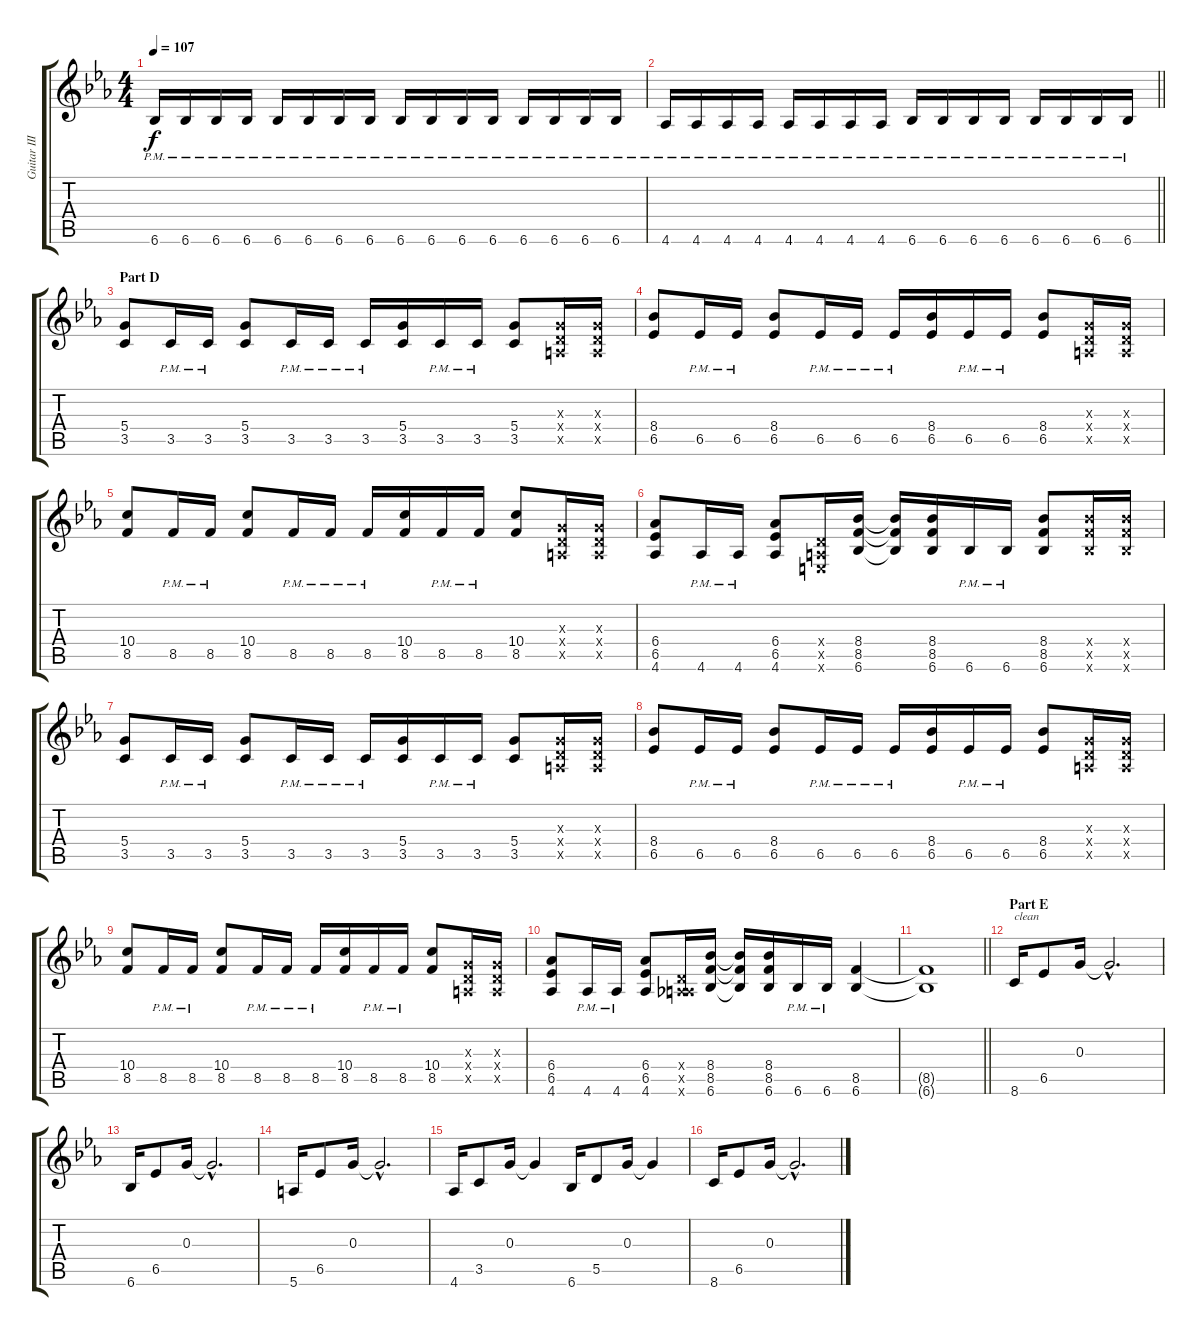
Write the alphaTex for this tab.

\track ("Guitar III (Kazuma)" "Guitar III") {instrument distortionguitar}
\staff {score tabs}
\tuning (E4 B3 G3 D3 A2 E2) {hide}
\ts (4 4)
\tempo 107
\clef g2
\ks eb
6.6{pm}.16{dy f} 6.6{pm}.16 6.6{pm}.16 6.6{pm}.16 6.6{pm}.16 6.6{pm}.16 6.6{pm}.16 6.6{pm}.16 6.6{pm}.16 6.6{pm}.16 6.6{pm}.16 6.6{pm}.16 6.6{pm}.16 6.6{pm}.16 6.6{pm}.16 6.6{pm}.16 |
\barLineRight lightlight
4.6{pm}.16 4.6{pm}.16 4.6{pm}.16 4.6{pm}.16 4.6{pm}.16 4.6{pm}.16 4.6{pm}.16 4.6{pm}.16 6.6{pm}.16 6.6{pm}.16 6.6{pm}.16 6.6{pm}.16 6.6{pm}.16 6.6{pm}.16 6.6{pm}.16 6.6{pm}.16 |
\section ("" "Part D")
(5.4 3.5).8 3.5{pm}.16 3.5{pm}.16 (5.4 3.5).8 3.5{pm}.16 3.5{pm}.16 3.5{pm}.16 (5.4 3.5).16 3.5{pm}.16 3.5{pm}.16 (5.4 3.5).8 (0.3{x} 0.4{x} 0.5{x}).16 (0.3{x} 0.4{x} 0.5{x}).16 |
(8.4 6.5).8 6.5{pm}.16 6.5{pm}.16 (8.4 6.5).8 6.5{pm}.16 6.5{pm}.16 6.5{pm}.16 (8.4 6.5).16 6.5{pm}.16 6.5{pm}.16 (8.4 6.5).8 (0.3{x} 0.4{x} 0.5{x}).16 (0.3{x} 0.4{x} 0.5{x}).16 |
(10.4 8.5).8 8.5{pm}.16 8.5{pm}.16 (10.4 8.5).8 8.5{pm}.16 8.5{pm}.16 8.5{pm}.16 (10.4 8.5).16 8.5{pm}.16 8.5{pm}.16 (10.4 8.5).8 (0.3{x} 0.4{x} 0.5{x}).16 (0.3{x} 0.4{x} 0.5{x}).16 |
(6.4 6.5 4.6).8 4.6{pm}.16 4.6{pm}.16 (6.4 6.5 4.6).8 (0.4{x} 0.5{x} 0.6{x}).16 (8.4 8.5 6.6).16 (8.4{t} 8.5{t} 6.6{t}).16 (8.4 8.5 6.6).16 6.6{pm}.16 6.6{pm}.16 (8.4 8.5 6.6).8 (8.4{x} 8.5{x} 6.6{x}).16 (8.4{x} 8.5{x} 6.6{x}).16 |
(5.4 3.5).8 3.5{pm}.16 3.5{pm}.16 (5.4 3.5).8 3.5{pm}.16 3.5{pm}.16 3.5{pm}.16 (5.4 3.5).16 3.5{pm}.16 3.5{pm}.16 (5.4 3.5).8 (0.3{x} 0.4{x} 0.5{x}).16 (0.3{x} 0.4{x} 0.5{x}).16 |
(8.4 6.5).8 6.5{pm}.16 6.5{pm}.16 (8.4 6.5).8 6.5{pm}.16 6.5{pm}.16 6.5{pm}.16 (8.4 6.5).16 6.5{pm}.16 6.5{pm}.16 (8.4 6.5).8 (0.3{x} 0.4{x} 0.5{x}).16 (0.3{x} 0.4{x} 0.5{x}).16 |
(10.4 8.5).8 8.5{pm}.16 8.5{pm}.16 (10.4 8.5).8 8.5{pm}.16 8.5{pm}.16 8.5{pm}.16 (10.4 8.5).16 8.5{pm}.16 8.5{pm}.16 (10.4 8.5).8 (0.3{x} 0.4{x} 0.5{x}).16 (0.3{x} 0.4{x} 0.5{x}).16 |
(6.4 6.5 4.6).8 4.6{pm}.16 4.6{pm}.16 (6.4 6.5 4.6).8 (0.4{x} 0.5{x} 4.6{x}).16 (8.4 8.5 6.6).16 (8.4{t} 8.5{t} 6.6{t}).16 (8.4 8.5 6.6).16 6.6{pm}.16 6.6{pm}.16 (8.5 6.6).4 |
\barLineRight lightlight
(8.5{t} 6.6{t}).1 |
\section ("" "Part E")
8.6.16{txt "clean" instrument electricguitarclean} 6.5.8 0.3.16 0.3{hac t}.2{d} |
6.6.16 6.5.8 0.3.16 0.3{hac t}.2{d} |
5.6.16 6.5.8 0.3.16 0.3{hac t}.2{d} |
4.6.16 3.5.8 0.3.16 0.3{t}.4 6.6.16 5.5.8 0.3.16 0.3{t}.4 |
8.6.16 6.5.8 0.3.16 0.3{hac t}.2{d}
